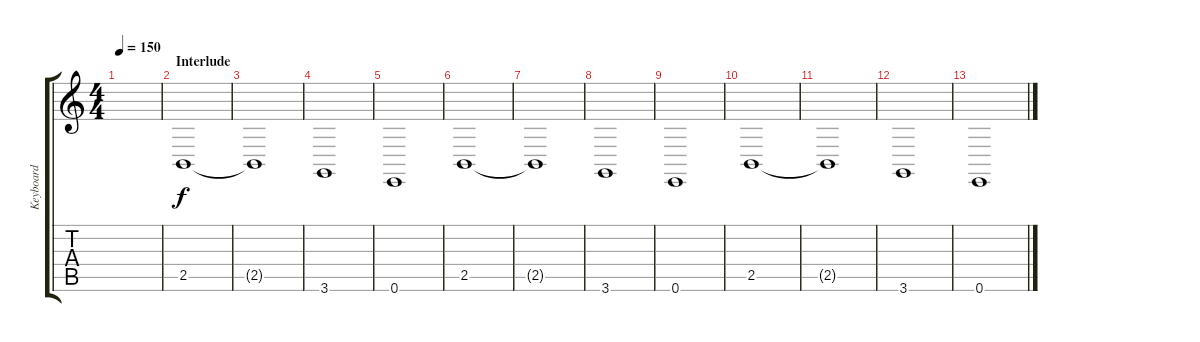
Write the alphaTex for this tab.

\track ("Keyboard" "Keyboard") {instrument pad4choir}
\staff {score tabs}
\tuning (E4 B3 G3 D3 A2 E2) {hide}
\ts (4 4)
\tempo 150
\clef g2
\ks c
|
\section ("" "Interlude")
2.5.1 |
2.5{t}.1 |
3.6.1 |
0.6.1 |
2.5.1 |
2.5{t}.1 |
3.6.1 |
0.6.1 |
2.5.1 |
2.5{t}.1 |
3.6.1 |
0.6.1
